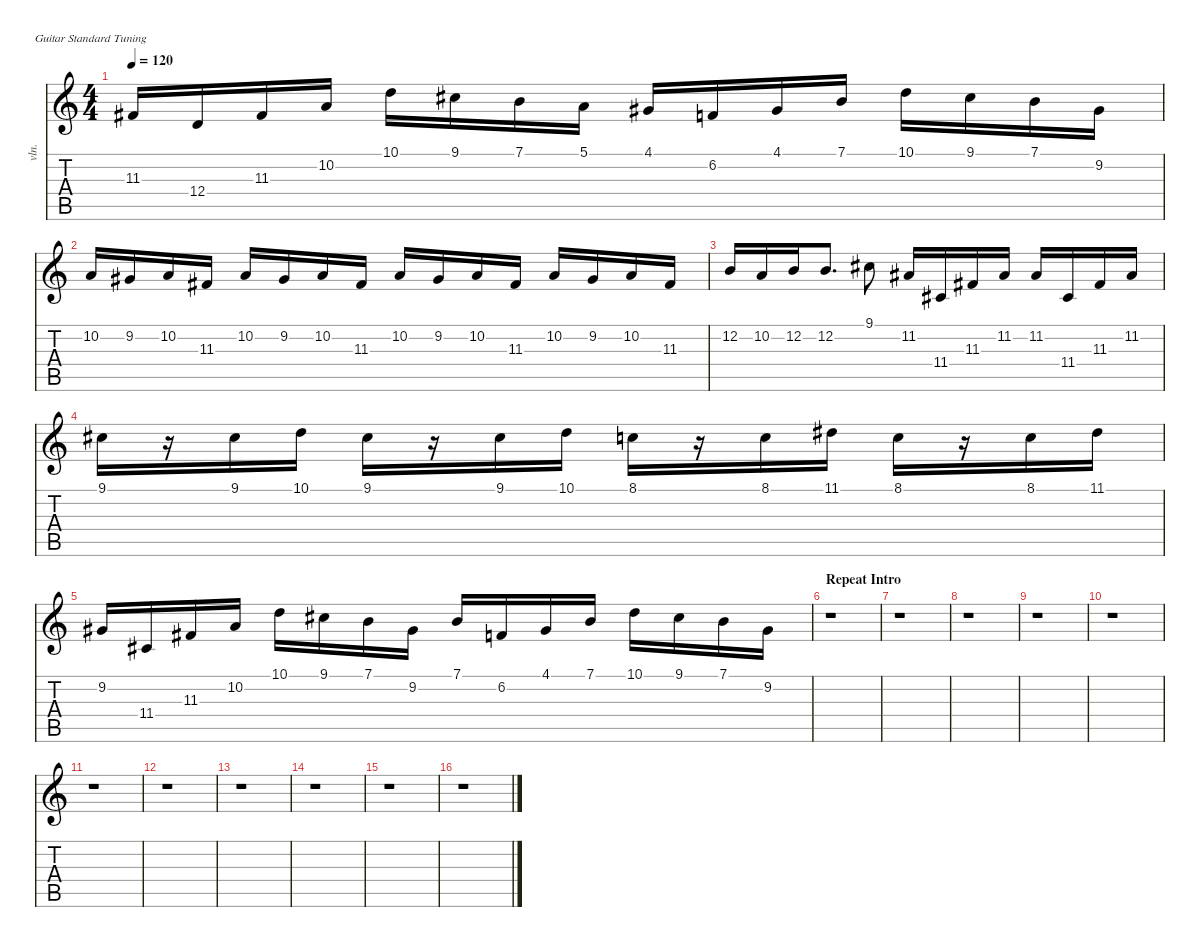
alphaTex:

\defaultSystemsLayout 4
\hideDynamics
\bracketExtendMode nobrackets
\track ("Strings 2" "vln.") {instrument stringensemble1}
\staff {score tabs}
\tuning (E4 B3 G3 D3 A2 E2)
\ts (4 4)
\tempo 120
\clef g2
\ks c
11.3{acc #}.16{dy f beam Up} 12.4.16{beam Up} 11.3{acc #}.16{beam Up} 10.2.16{beam Up} 10.1.16{beam Down} 9.1{acc #}.16{beam Down} 7.1.16{beam Down} 5.1.16{beam Down} 4.1{acc #}.16{beam Up} 6.2.16{beam Up} 4.1{acc #}.16{beam Up} 7.1.16{beam Up} 10.1.16{beam Down} 9.1{acc #}.16{beam Down} 7.1.16{beam Down} 9.2{acc #}.16{beam Down} |
10.2.16{beam Up} 9.2{acc #}.16{beam Up} 10.2.16{beam Up} 11.3{acc #}.16{beam Up} 10.2.16{beam Up} 9.2{acc #}.16{beam Up} 10.2.16{beam Up} 11.3{acc #}.16{beam Up} 10.2.16{beam Up} 9.2{acc #}.16{beam Up} 10.2.16{beam Up} 11.3{acc #}.16{beam Up} 10.2.16{beam Up} 9.2{acc #}.16{beam Up} 10.2.16{beam Up} 11.3{acc #}.16{beam Up} |
12.2.16{beam Up} 10.2.16{beam Up} 12.2.16{beam Up} 12.2.8{d beam Up} 9.1{acc #}.8{beam Down} 11.2{acc #}.16{beam Up} 11.4{acc #}.16{beam Up} 11.3{acc #}.16{beam Up} 11.2{acc #}.16{beam Up} 11.2{acc #}.16{beam Up} 11.4{acc #}.16{beam Up} 11.3{acc #}.16{beam Up} 11.2{acc #}.16{beam Up} |
9.1{acc #}.16{beam Down} r.16{beam Down} 9.1{acc #}.16{beam Down} 10.1.16{beam Down} 9.1{acc #}.16{beam Down} r.16{beam Down} 9.1{acc #}.16{beam Down} 10.1.16{beam Down} 8.1.16{beam Down} r.16{beam Down} 8.1.16{beam Down} 11.1{acc #}.16{beam Down} 8.1.16{beam Down} r.16{beam Down} 8.1.16{beam Down} 11.1{acc #}.16{beam Down} |
9.2{acc #}.16{beam Up} 11.4{acc #}.16{beam Up} 11.3{acc #}.16{beam Up} 10.2.16{beam Up} 10.1.16{beam Down} 9.1{acc #}.16{beam Down} 7.1.16{beam Down} 9.2{acc #}.16{beam Down} 7.1.16{beam Up} 6.2.16{beam Up} 4.1{acc #}.16{beam Up} 7.1.16{beam Up} 10.1.16{beam Down} 9.1{acc #}.16{beam Down} 7.1.16{beam Down} 9.2{acc #}.16{beam Down} |
\section ("" "Repeat Intro")
r.1{beam Down} |
r.1{beam Down} |
r.1{beam Down} |
r.1{beam Down} |
r.1{beam Down} |
r.1{beam Down} |
r.1{beam Down} |
r.1{beam Down} |
r.1{beam Down} |
r.1{beam Down} |
r.1{beam Down}
